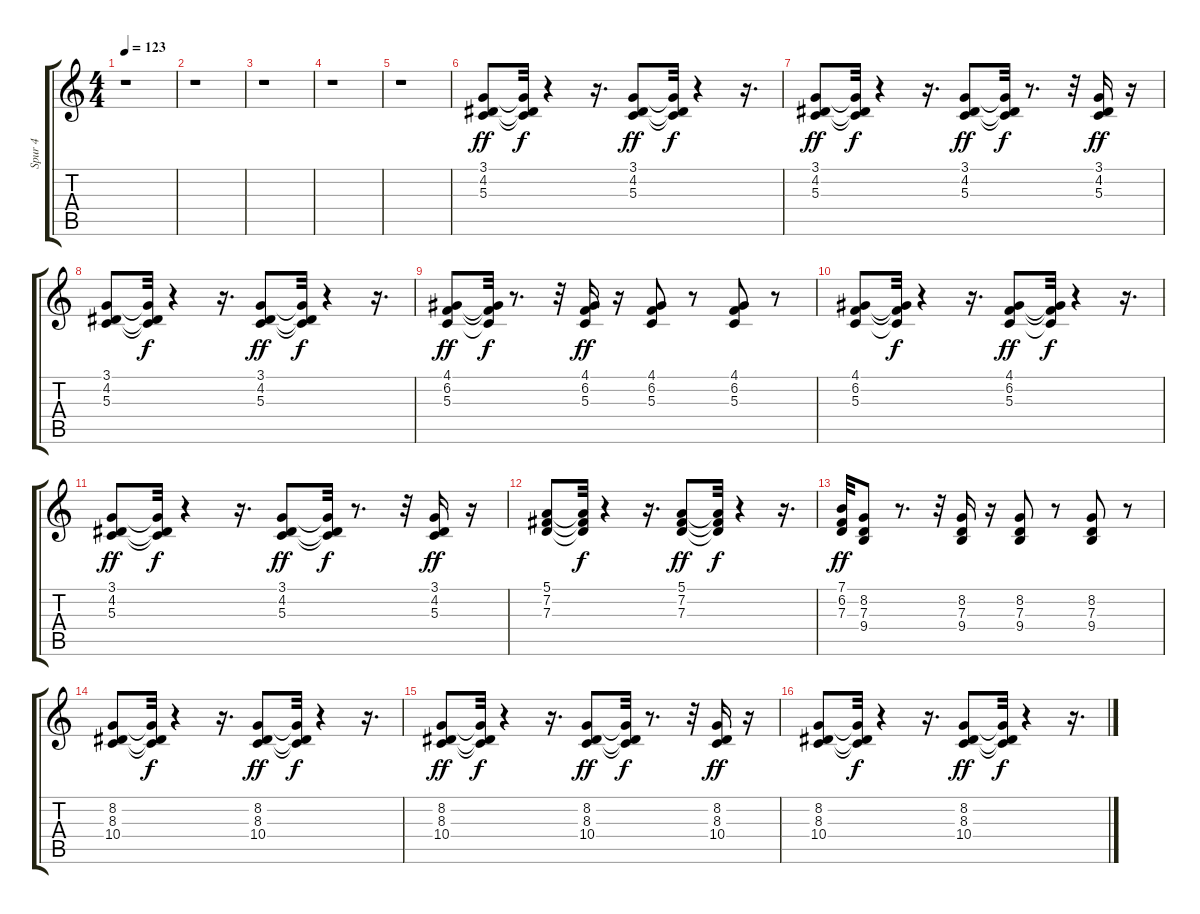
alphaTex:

\track ("Spur 4" "Spur 4") {instrument frenchhorn}
\staff {score tabs}
\tuning (E4 B3 G3 D3 A2 E2) {hide}
\ts (4 4)
\tempo 123
\clef g2
\ks c
r.1{dy ff} |
r.1 |
r.1 |
r.1 |
r.1 |
(3.1 4.2 5.3).8 (3.1{t} 4.2{t} 5.3{t}).32{dy f} r.4 r.16{d} (3.1 4.2 5.3).8{dy ff} (3.1{t} 4.2{t} 5.3{t}).32{dy f} r.4 r.16{d} |
(3.1 4.2 5.3).8{dy ff} (3.1{t} 4.2{t} 5.3{t}).32{dy f} r.4 r.16{d} (3.1 4.2 5.3).8{dy ff} (3.1{t} 4.2{t} 5.3{t}).32{dy f} r.8{d} r.32 (3.1 4.2 5.3).16{dy ff} r.16 |
(3.1 4.2 5.3).8 (3.1{t} 4.2{t} 5.3{t}).32{dy f} r.4 r.16{d} (3.1 4.2 5.3).8{dy ff} (3.1{t} 4.2{t} 5.3{t}).32{dy f} r.4 r.16{d} |
(4.1 6.2 5.3).8{dy ff} (4.1{t} 6.2{t} 5.3{t}).32{dy f} r.8{d} r.32 (4.1 6.2 5.3).16{dy ff} r.16 (4.1 6.2 5.3).8 r.8 (4.1 6.2 5.3).8 r.8 |
(4.1 6.2 5.3).8 (4.1{t} 6.2{t} 5.3{t}).32{dy f} r.4 r.16{d} (4.1 6.2 5.3).8{dy ff} (4.1{t} 6.2{t} 5.3{t}).32{dy f} r.4 r.16{d} |
(3.1 4.2 5.3).8{dy ff} (3.1{t} 4.2{t} 5.3{t}).32{dy f} r.4 r.16{d} (3.1 4.2 5.3).8{dy ff} (3.1{t} 4.2{t} 5.3{t}).32{dy f} r.8{d} r.32 (3.1 4.2 5.3).16{dy ff} r.16 |
(5.1 7.2 7.3).8 (5.1{t} 7.2{t} 7.3{t}).32{dy f} r.4 r.16{d} (5.1 7.2 7.3).8{dy ff} (5.1{t} 7.2{t} 7.3{t}).32{dy f} r.4 r.16{d} |
(7.1 6.2 7.3).32{dy ff} (8.2 7.3 9.4).8 r.8{d} r.32 (8.2 7.3 9.4).16 r.16 (8.2 7.3 9.4).8 r.8 (8.2 7.3 9.4).8 r.8 |
(8.2 8.3 10.4).8 (8.2{t} 8.3{t} 10.4{t}).32{dy f} r.4 r.16{d} (8.2 8.3 10.4).8{dy ff} (8.2{t} 8.3{t} 10.4{t}).32{dy f} r.4 r.16{d} |
(8.2 8.3 10.4).8{dy ff} (8.2{t} 8.3{t} 10.4{t}).32{dy f} r.4 r.16{d} (8.2 8.3 10.4).8{dy ff} (8.2{t} 8.3{t} 10.4{t}).32{dy f} r.8{d} r.32 (8.2 8.3 10.4).16{dy ff} r.16 |
(8.2 8.3 10.4).8 (8.2{t} 8.3{t} 10.4{t}).32{dy f} r.4 r.16{d} (8.2 8.3 10.4).8{dy ff} (8.2{t} 8.3{t} 10.4{t}).32{dy f} r.4 r.16{d}
